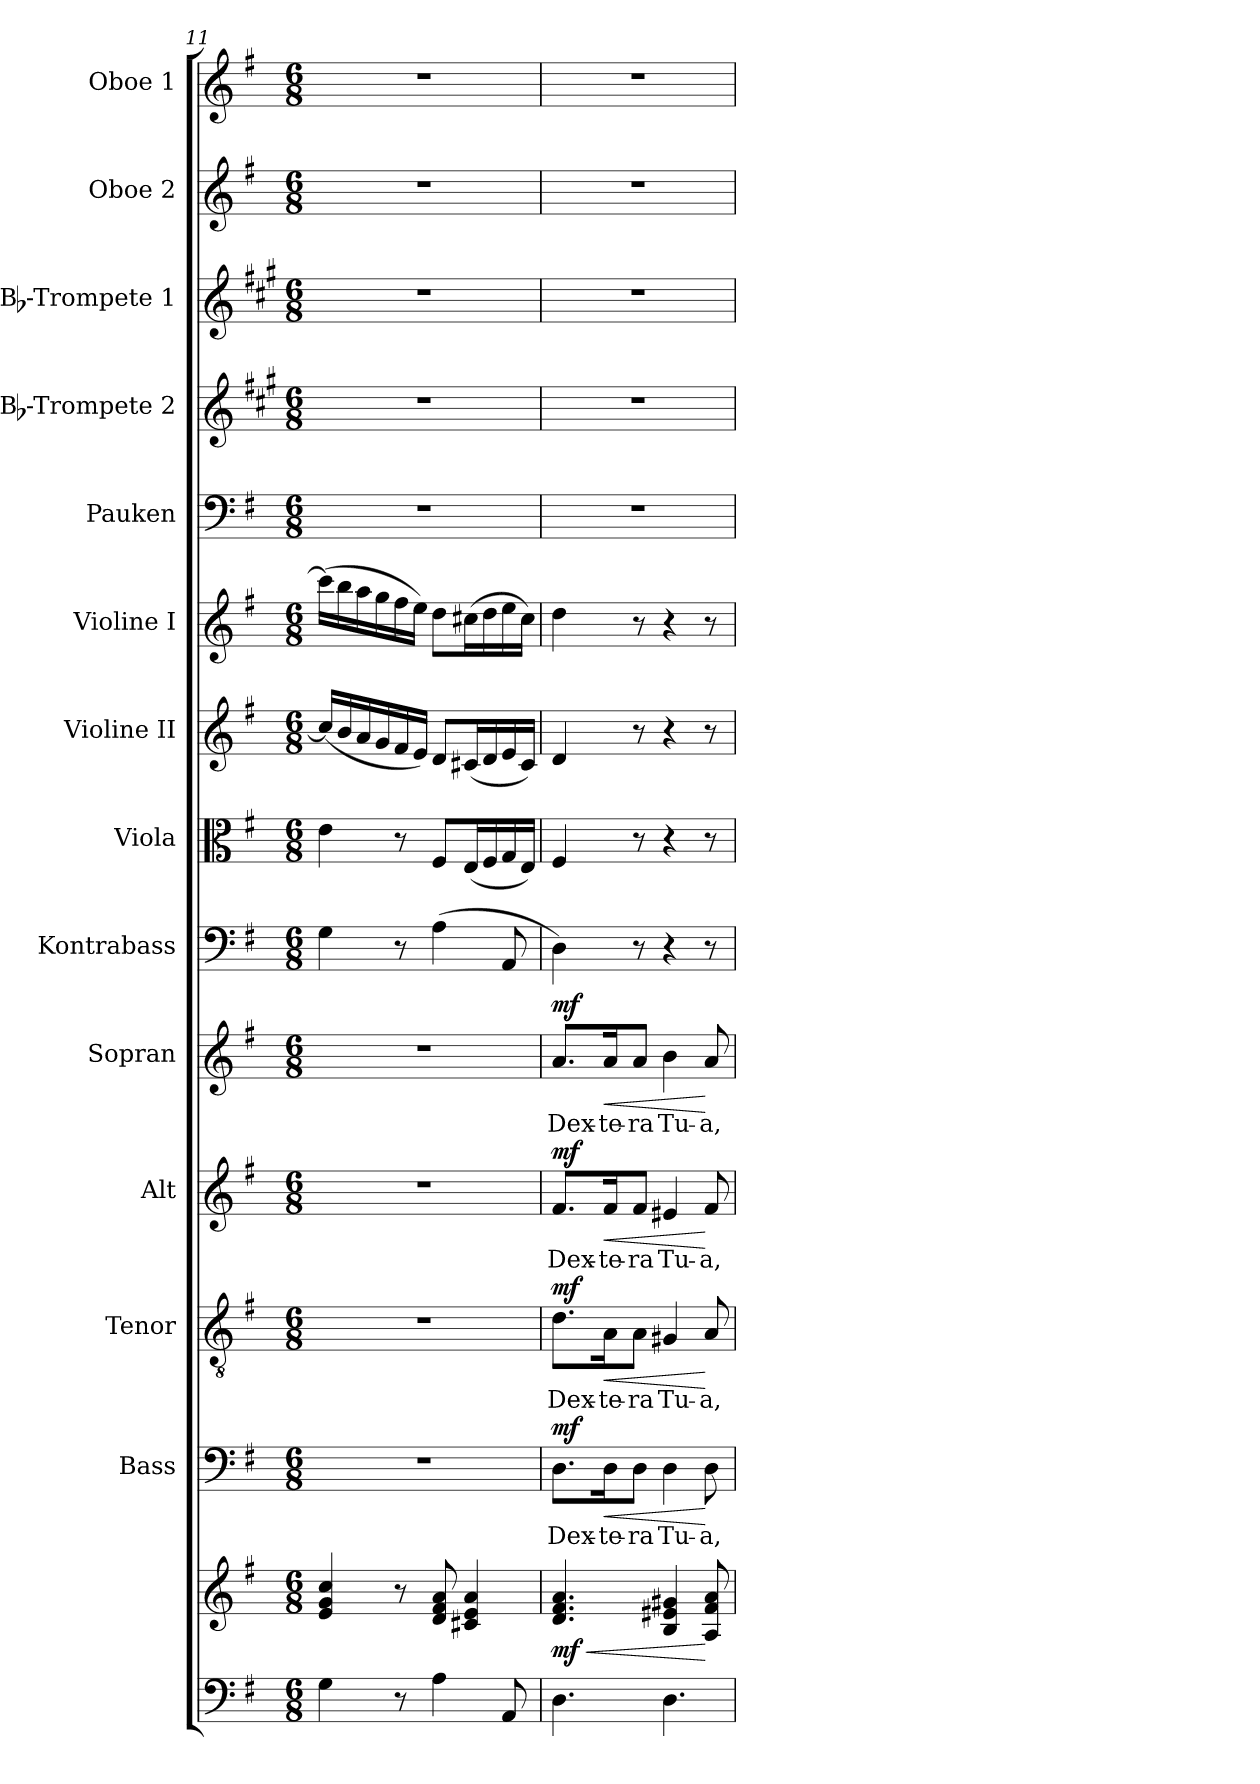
**kern	**kern	**dynam	**kern	**text	**dynam	**kern	**text	**dynam	**kern	**text	**dynam	**kern	**text	**dynam	**kern	**kern	**kern	**kern	**kern	**kern	**kern	**kern	**kern
*part14	*part14	*part14	*part13	*part13	*part13	*part12	*part12	*part12	*part11	*part11	*part11	*part10	*part10	*part10	*part9	*part8	*part7	*part6	*part5	*part4	*part3	*part2	*part1
*staff15	*staff14	*staff14/15	*staff13	*staff13	*staff13	*staff12	*staff12	*staff12	*staff11	*staff11	*staff11	*staff10	*staff10	*staff10	*staff9	*staff8	*staff7	*staff6	*staff5	*staff4	*staff3	*staff2	*staff1
*	*	*	*I"Bass	*	*	*I"Tenor	*	*	*I"Alt	*	*	*I"Sopran	*	*	*I"Kontrabass	*I"Viola	*I"Violine II	*I"Violine I	*I"Pauken	*I"Bb-Trompete 2	*I"Bb-Trompete 1	*I"Oboe 2	*I"Oboe 1
*	*	*	*I'B.	*	*	*I'T.	*	*	*I'A.	*	*	*I'S.	*	*	*I'Kb.	*I'Vla.	*I'Vl. II	*I'Vl. I	*I'Pk.	*I'Bb Trp. 2	*I'Bb Trp. 1	*I'Ob. 2	*I'Ob. 1
*clefF4	*clefG2	*	*clefF4	*	*	*clefGv2	*	*	*clefG2	*	*	*clefG2	*	*	*clefF4	*clefC3	*clefG2	*clefG2	*clefF4	*clefG2	*clefG2	*clefG2	*clefG2
*	*	*	*	*	*	*	*	*	*	*	*	*	*	*	*ITrd7c12	*	*	*	*	*ITrd1c2	*ITrd1c2	*	*
*k[f#]	*k[f#]	*	*k[f#]	*	*	*k[f#]	*	*	*k[f#]	*	*	*k[f#]	*	*	*k[f#]	*k[f#]	*k[f#]	*k[f#]	*k[f#]	*k[f#]	*k[f#]	*k[f#]	*k[f#]
*G:	*G:	*	*G:	*	*	*G:	*	*	*G:	*	*	*G:	*	*	*G:	*G:	*G:	*G:	*G:	*G:	*G:	*G:	*G:
*M6/8	*M6/8	*	*M6/8	*	*	*M6/8	*	*	*M6/8	*	*	*M6/8	*	*	*M6/8	*M6/8	*M6/8	*M6/8	*M6/8	*M6/8	*M6/8	*M6/8	*M6/8
=11	=11	=11	=11	=11	=11	=11	=11	=11	=11	=11	=11	=11	=11	=11	=11	=11	=11	=11	=11	=11	=11	=11	=11
4G\	4e/ 4g/ 4cc/	.	2.r	.	.	2.r	.	.	2.r	.	.	2.r	.	.	4GG\	4e\	(<16cc/LL]	(>16ccc\LL]	2.r	2.r	2.r	2.r	2.r
.	.	.	.	.	.	.	.	.	.	.	.	.	.	.	.	.	16b/	16bb\	.	.	.	.	.
.	.	.	.	.	.	.	.	.	.	.	.	.	.	.	.	.	16a/	16aa\	.	.	.	.	.
.	.	.	.	.	.	.	.	.	.	.	.	.	.	.	.	.	16g/	16gg\	.	.	.	.	.
8r	8r	.	.	.	.	.	.	.	.	.	.	.	.	.	8r	8r	16f#/	16ff#\	.	.	.	.	.
.	.	.	.	.	.	.	.	.	.	.	.	.	.	.	.	.	16e/JJ)	16ee\JJ)	.	.	.	.	.
4A\	8d/ 8f#/ 8a/	.	.	.	.	.	.	.	.	.	.	.	.	.	(>4AA\	8F#/L	8d/L	8dd\L	.	.	.	.	.
.	4c#X/ 4e/ 4a/	.	.	.	.	.	.	.	.	.	.	.	.	.	.	(<16E/L	(<16c#X/L	(>16cc#X\L	.	.	.	.	.
.	.	.	.	.	.	.	.	.	.	.	.	.	.	.	.	16F#/	16d/	16dd\	.	.	.	.	.
8AA/	.	.	.	.	.	.	.	.	.	.	.	.	.	.	8AAA/	16G/	16e/	16ee\	.	.	.	.	.
.	.	.	.	.	.	.	.	.	.	.	.	.	.	.	.	16E/JJ)	16c#/JJ)	16cc#\JJ)	.	.	.	.	.
!!LO:PB:g=z
=12	=12	=12	=12	=12	=12	=12	=12	=12	=12	=12	=12	=12	=12	=12	=12	=12	=12	=12	=12	=12	=12	=12	=12
!	!	!LO:HP:b	!	!LO:LY:b	!	!	!LO:LY:b	!	!	!LO:LY:b	!	!	!LO:LY:b	!	!	!	!	!	!	!	!	!	!
!	!	!LO:DY:n=1:b	!	!	!LO:DY:a	!	!	!LO:DY:a	!	!	!LO:DY:a	!	!	!LO:DY:a	!	!	!	!	!	!	!	!	!
4.D\	4.d/ 4.f#/ 4.a/	< mf	8.D\L	Dex-	mf	8.d\L	Dex-	mf	8.f#/L	Dex-	mf	8.a/L	Dex-	mf	4DD\)	4F#/	4d/	4dd\	2.r	2.r	2.r	2.r	2.r
!	!	!	!	!LO:LY:b	!LO:HP:b	!	!LO:LY:b	!LO:HP:b	!	!LO:LY:b	!LO:HP:b	!	!LO:LY:b	!LO:HP:b	!	!	!	!	!	!	!	!	!
.	.	.	16D\K	-te-	<	16A\K	-te-	<	16f#/K	-te-	<	16a/K	-te-	<	.	.	.	.	.	.	.	.	.
!	!	!	!	!LO:LY:b	!	!	!LO:LY:b	!	!	!LO:LY:b	!	!	!LO:LY:b	!	!	!	!	!	!	!	!	!	!
.	.	.	8D\J	-ra	.	8A\J	-ra	.	8f#/J	-ra	.	8a/J	-ra	.	8r	8r	8r	8r	.	.	.	.	.
!	!	!	!	!LO:LY:b	!	!	!LO:LY:b	!	!	!LO:LY:b	!	!	!LO:LY:b	!	!	!	!	!	!	!	!	!	!
4.D\	4B/ 4e#X/ 4g#X/	.	4D\	Tu-	.	4G#X/	Tu-	.	4e#X/	Tu-	.	4b\	Tu-	.	4r	4r	4r	4r	.	.	.	.	.
!	!	!	!	!LO:LY:b	!	!	!LO:LY:b	!	!	!LO:LY:b	!	!	!LO:LY:b	!	!	!	!	!	!	!	!	!	!
.	8A/ 8f#/ 8a/	[	8D\	-a,	[	8A/	-a,	[	8f#/	-a,	[	8a/	-a,	[	8r	8r	8r	8r	.	.	.	.	.
=	=	=	=	=	=	=	=	=	=	=	=	=	=	=	=	=	=	=	=	=	=	=	=
*-	*-	*-	*-	*-	*-	*-	*-	*-	*-	*-	*-	*-	*-	*-	*-	*-	*-	*-	*-	*-	*-	*-	*-
